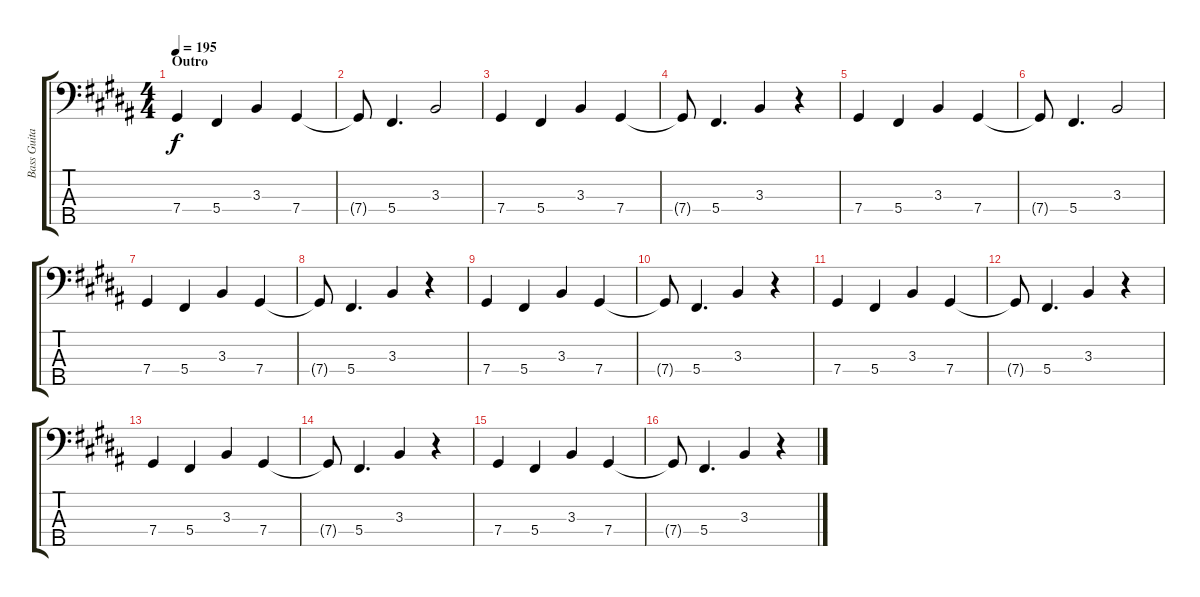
\track ("Bass Guitar" "Bass Guita") {instrument electricbassfinger}
\staff {score tabs}
\tuning (Gb2 Db2 Ab1 Db1 Ab0) {hide}
\ts (4 4)
\section ("" "Outro")
\tempo 195
\clef f4
\ks b
7.4.4{dy f} 5.4.4 3.3.4 7.4.4 |
7.4{t}.8 5.4.4{d} 3.3.2 |
7.4.4 5.4.4 3.3.4 7.4.4 |
7.4{t}.8 5.4.4{d} 3.3.4 r.4 |
7.4.4 5.4.4 3.3.4 7.4.4 |
7.4{t}.8 5.4.4{d} 3.3.2 |
7.4.4 5.4.4 3.3.4 7.4.4 |
7.4{t}.8 5.4.4{d} 3.3.4 r.4 |
7.4.4 5.4.4 3.3.4 7.4.4 |
7.4{t}.8 5.4.4{d} 3.3.4 r.4 |
7.4.4 5.4.4 3.3.4 7.4.4 |
7.4{t}.8 5.4.4{d} 3.3.4 r.4 |
7.4.4 5.4.4 3.3.4 7.4.4 |
7.4{t}.8 5.4.4{d} 3.3.4 r.4 |
7.4.4 5.4.4 3.3.4 7.4.4 |
7.4{t}.8 5.4.4{d} 3.3.4 r.4
